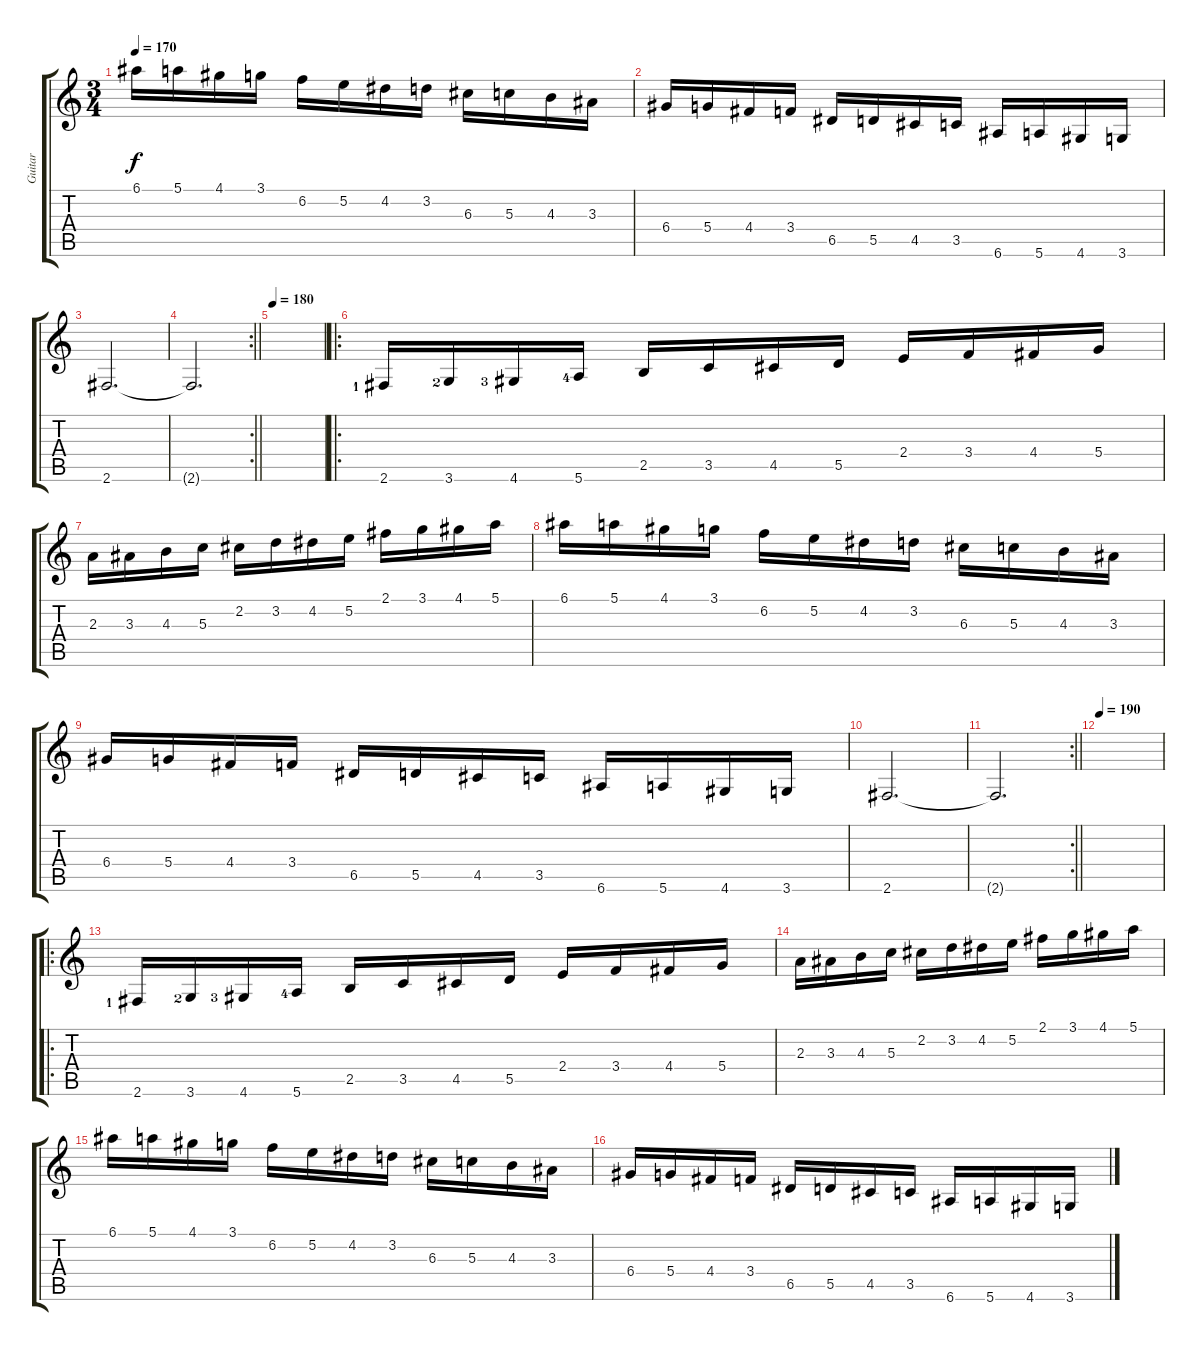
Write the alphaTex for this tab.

\track ("Guitar" "Guitar") {instrument electricguitarjazz}
\staff {score tabs}
\tuning (E4 B3 G3 D3 A2 E2) {hide}
\ts (3 4)
\tempo 170
\clef g2
\ks c
6.1.16{dy f} 5.1.16 4.1.16 3.1.16 6.2.16 5.2.16 4.2.16 3.2.16 6.3.16 5.3.16 4.3.16 3.3.16 |
6.4.16 5.4.16 4.4.16 3.4.16 6.5.16 5.5.16 4.5.16 3.5.16 6.6.16 5.6.16 4.6.16 3.6.16 |
2.6.2{d} |
\rc 2
\barLineRight lightlight
2.6{t}.2{d} |
\tempo 180
|
\ro
2.6{lf 2}.16 3.6{lf 3}.16 4.6{lf 4}.16 5.6{lf 5}.16 2.5.16 3.5.16 4.5.16 5.5.16 2.4.16 3.4.16 4.4.16 5.4.16 |
2.3.16 3.3.16 4.3.16 5.3.16 2.2.16 3.2.16 4.2.16 5.2.16 2.1.16 3.1.16 4.1.16 5.1.16 |
6.1.16 5.1.16 4.1.16 3.1.16 6.2.16 5.2.16 4.2.16 3.2.16 6.3.16 5.3.16 4.3.16 3.3.16 |
6.4.16 5.4.16 4.4.16 3.4.16 6.5.16 5.5.16 4.5.16 3.5.16 6.6.16 5.6.16 4.6.16 3.6.16 |
2.6.2{d} |
\rc 2
\barLineRight lightlight
2.6{t}.2{d} |
\tempo 190
|
\ro
2.6{lf 2}.16 3.6{lf 3}.16 4.6{lf 4}.16 5.6{lf 5}.16 2.5.16 3.5.16 4.5.16 5.5.16 2.4.16 3.4.16 4.4.16 5.4.16 |
2.3.16 3.3.16 4.3.16 5.3.16 2.2.16 3.2.16 4.2.16 5.2.16 2.1.16 3.1.16 4.1.16 5.1.16 |
6.1.16 5.1.16 4.1.16 3.1.16 6.2.16 5.2.16 4.2.16 3.2.16 6.3.16 5.3.16 4.3.16 3.3.16 |
6.4.16 5.4.16 4.4.16 3.4.16 6.5.16 5.5.16 4.5.16 3.5.16 6.6.16 5.6.16 4.6.16 3.6.16
